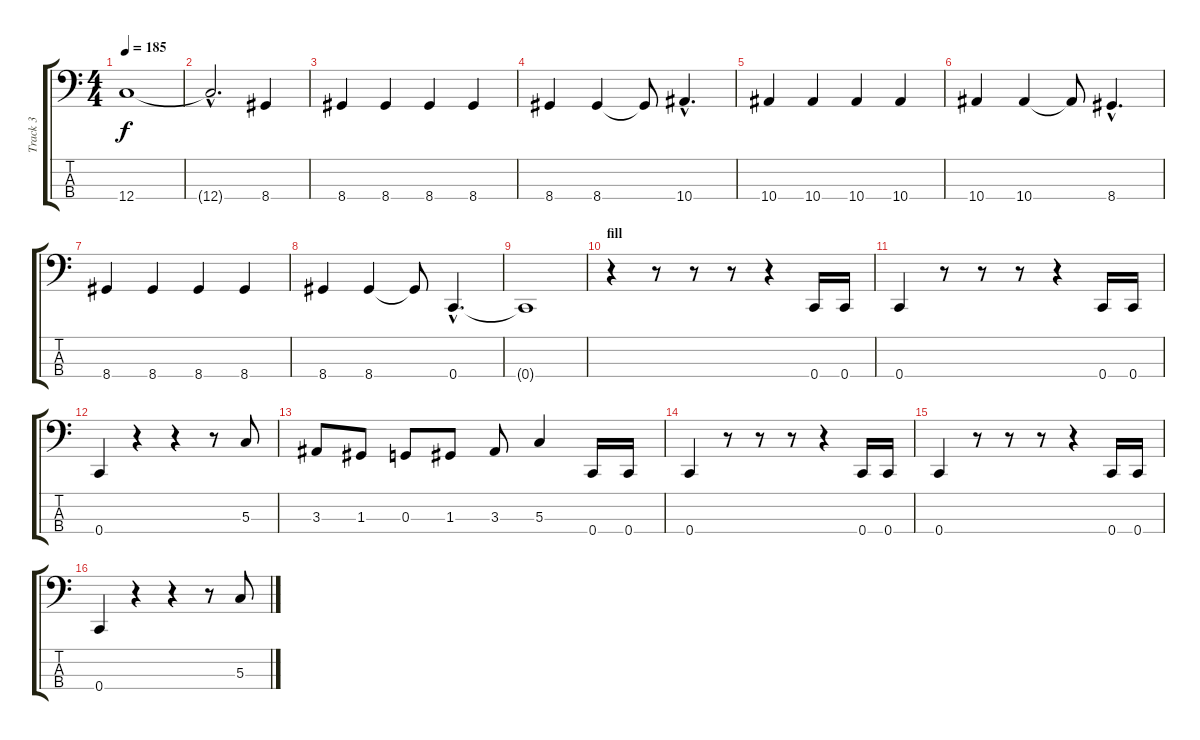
\track ("Track 3" "Track 3") {instrument electricbassfinger}
\staff {score tabs}
\tuning (F2 C2 G1 C1) {hide}
\ts (4 4)
\tempo 185
\clef f4
\ks c
12.4{t}.1{dy f} |
12.4{hac t}.2{d} 8.4.4 |
8.4.4 8.4.4 8.4.4 8.4.4 |
8.4.4 8.4.4 8.4{t}.8 10.4{hac}.4{d} |
10.4.4 10.4.4 10.4.4 10.4.4 |
10.4.4 10.4.4 10.4{t}.8 8.4{hac}.4{d} |
8.4.4 8.4.4 8.4.4 8.4.4 |
8.4.4 8.4.4 8.4{t}.8 0.4{hac}.4{d} |
0.4{t}.1 |
\section ("" "fill")
r.4 r.8 r.8 r.8 r.4 0.4.16 0.4.16 |
0.4.4 r.8 r.8 r.8 r.4 0.4.16 0.4.16 |
0.4.4 r.4 r.4 r.8 5.3.8 |
3.3.8 1.3.8 0.3.8 1.3.8 3.3.8 5.3.4 0.4.16 0.4.16 |
0.4.4 r.8 r.8 r.8 r.4 0.4.16 0.4.16 |
0.4.4 r.8 r.8 r.8 r.4 0.4.16 0.4.16 |
0.4.4 r.4 r.4 r.8 5.3.8
